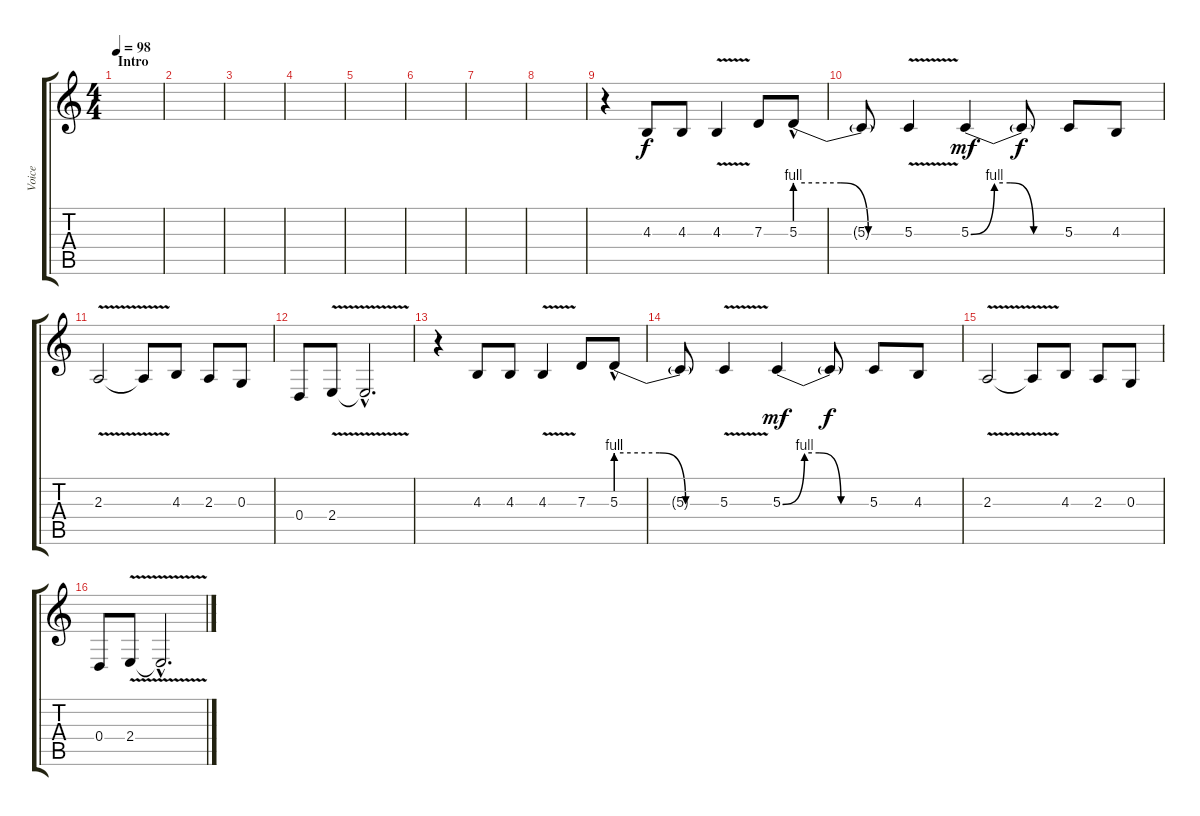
\track ("Voice" "Voice") {instrument fx1rain}
\staff {score tabs}
\tuning (E4 B3 G3 D3 A2 E2) {hide}
\ts (4 4)
\section ("" "Intro")
\tempo 98
\clef g2
\ks c
|
|
|
|
|
|
|
|
r.4 4.3.8 4.3.8 4.3{v}.4 7.3.8 5.3{be (custom 0 4 25 4 40 0 60 0) hac}.8 |
5.3{t}.8 5.3{v}.4 5.3{be (custom 0 0 15 4 25 4 40 0 60 0)}.4{dy mf} 5.3{t}.8{dy f} 5.3.8 4.3.8 |
2.3{v}.2 2.3{t}.8 4.3.8 2.3.8 0.3.8 |
0.4.8 2.4{v}.8 2.4{hac t}.2{d} |
r.4 4.3.8 4.3.8 4.3{v}.4 7.3.8 5.3{be (custom 0 4 25 4 40 0 60 0) hac}.8 |
5.3{t}.8 5.3{v}.4 5.3{be (custom 0 0 15 4 25 4 40 0 60 0)}.4{dy mf} 5.3{t}.8{dy f} 5.3.8 4.3.8 |
2.3{v}.2 2.3{t}.8 4.3.8 2.3.8 0.3.8 |
0.4.8 2.4{v}.8 2.4{hac t}.2{d}
